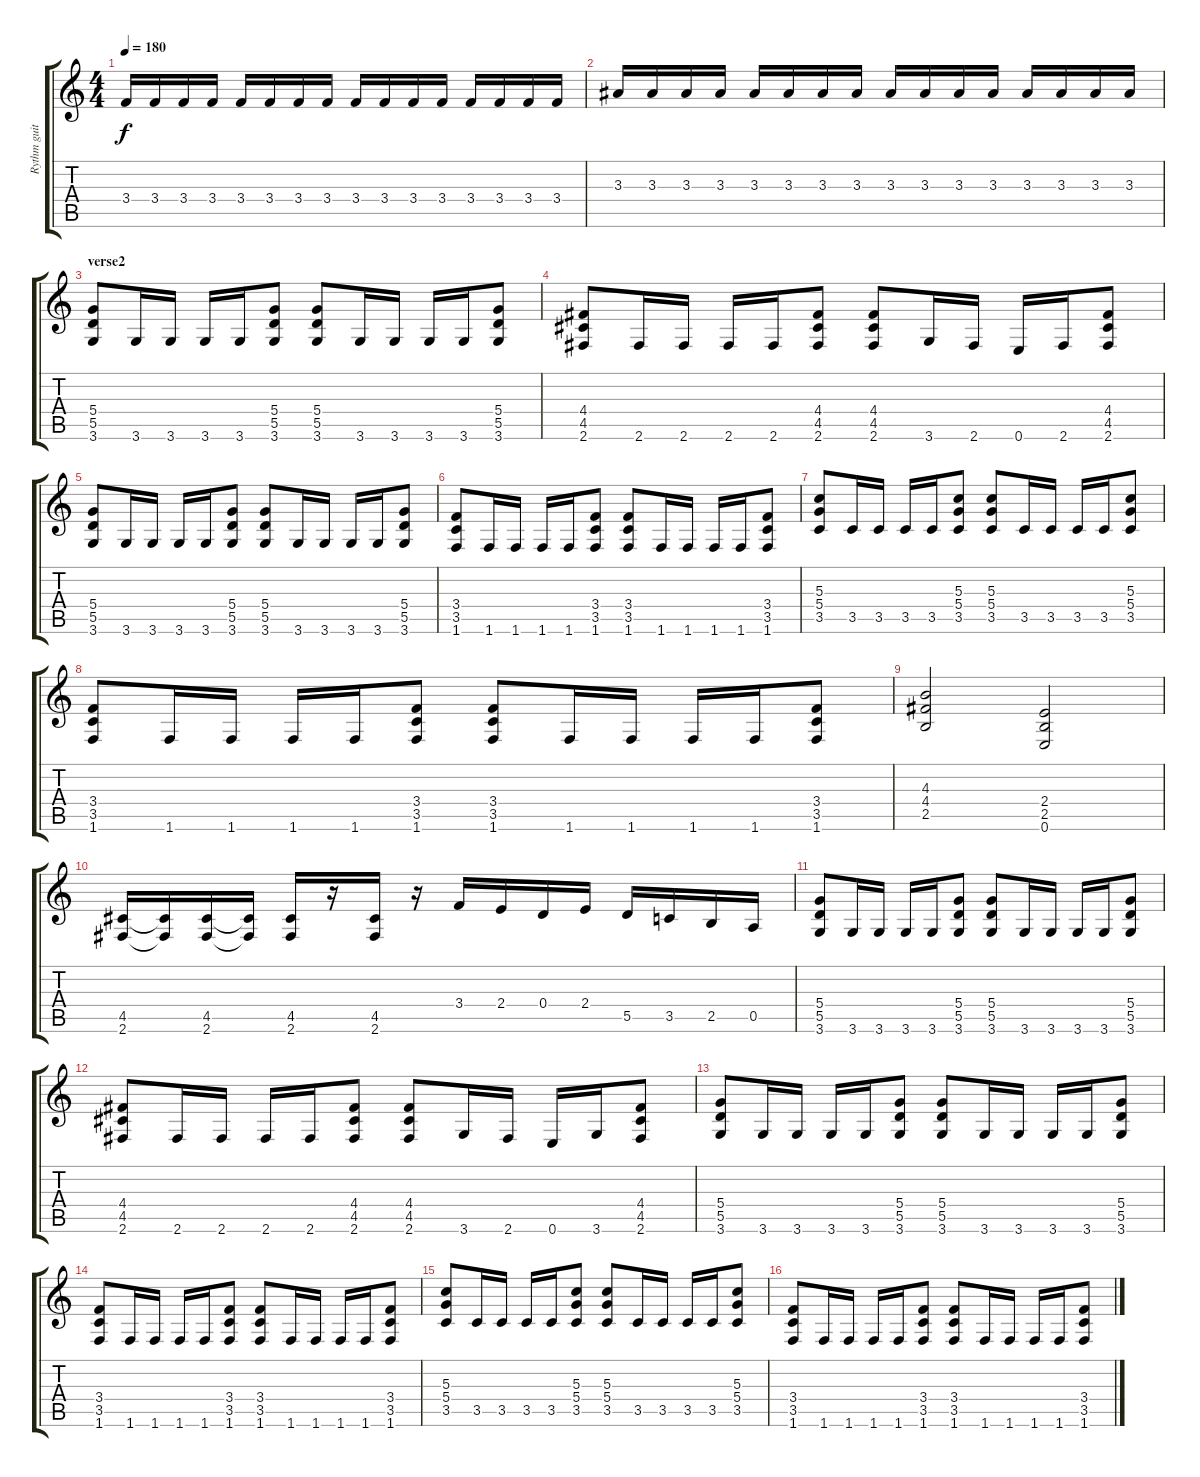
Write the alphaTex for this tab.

\track ("Rythm guitar" "Rythm guit") {instrument distortionguitar}
\staff {score tabs}
\tuning (E4 B3 G3 D3 A2 E2) {hide}
\ts (4 4)
\tempo 180
\clef g2
\ks c
3.4.16{dy f} 3.4.16 3.4.16 3.4.16 3.4.16 3.4.16 3.4.16 3.4.16 3.4.16 3.4.16 3.4.16 3.4.16 3.4.16 3.4.16 3.4.16 3.4.16 |
3.3.16 3.3.16 3.3.16 3.3.16 3.3.16 3.3.16 3.3.16 3.3.16 3.3.16 3.3.16 3.3.16 3.3.16 3.3.16 3.3.16 3.3.16 3.3.16 |
\section ("" "verse2")
(5.4 5.5 3.6).8 3.6.16 3.6.16 3.6.16 3.6.16 (5.4 5.5 3.6).8 (5.4 5.5 3.6).8 3.6.16 3.6.16 3.6.16 3.6.16 (5.4 5.5 3.6).8 |
(4.4 4.5 2.6).8 2.6.16 2.6.16 2.6.16 2.6.16 (4.4 4.5 2.6).8 (4.4 4.5 2.6).8 3.6.16 2.6.16 0.6.16 2.6.16 (4.4 4.5 2.6).8 |
(5.4 5.5 3.6).8 3.6.16 3.6.16 3.6.16 3.6.16 (5.4 5.5 3.6).8 (5.4 5.5 3.6).8 3.6.16 3.6.16 3.6.16 3.6.16 (5.4 5.5 3.6).8 |
(3.4 3.5 1.6).8 1.6.16 1.6.16 1.6.16 1.6.16 (3.4 3.5 1.6).8 (3.4 3.5 1.6).8 1.6.16 1.6.16 1.6.16 1.6.16 (3.4 3.5 1.6).8 |
(5.3 5.4 3.5).8 3.5.16 3.5.16 3.5.16 3.5.16 (5.3 5.4 3.5).8 (5.3 5.4 3.5).8 3.5.16 3.5.16 3.5.16 3.5.16 (5.3 5.4 3.5).8 |
(3.4 3.5 1.6).8 1.6.16 1.6.16 1.6.16 1.6.16 (3.4 3.5 1.6).8 (3.4 3.5 1.6).8 1.6.16 1.6.16 1.6.16 1.6.16 (3.4 3.5 1.6).8 |
(4.3 4.4 2.5).2 (2.4 2.5 0.6).2 |
(4.5 2.6).16 (4.5{t} 2.6{t}).16 (4.5 2.6).16 (4.5{t} 2.6{t}).16 (4.5 2.6).16 r.16 (4.5 2.6).16 r.16 3.4.16 2.4.16 0.4.16 2.4.16 5.5.16 3.5.16 2.5.16 0.5.16 |
(5.4 5.5 3.6).8 3.6.16 3.6.16 3.6.16 3.6.16 (5.4 5.5 3.6).8 (5.4 5.5 3.6).8 3.6.16 3.6.16 3.6.16 3.6.16 (5.4 5.5 3.6).8 |
(4.4 4.5 2.6).8 2.6.16 2.6.16 2.6.16 2.6.16 (4.4 4.5 2.6).8 (4.4 4.5 2.6).8 3.6.16 2.6.16 0.6.16 3.6.16 (4.4 4.5 2.6).8 |
(5.4 5.5 3.6).8 3.6.16 3.6.16 3.6.16 3.6.16 (5.4 5.5 3.6).8 (5.4 5.5 3.6).8 3.6.16 3.6.16 3.6.16 3.6.16 (5.4 5.5 3.6).8 |
(3.4 3.5 1.6).8 1.6.16 1.6.16 1.6.16 1.6.16 (3.4 3.5 1.6).8 (3.4 3.5 1.6).8 1.6.16 1.6.16 1.6.16 1.6.16 (3.4 3.5 1.6).8 |
(5.3 5.4 3.5).8 3.5.16 3.5.16 3.5.16 3.5.16 (5.3 5.4 3.5).8 (5.3 5.4 3.5).8 3.5.16 3.5.16 3.5.16 3.5.16 (5.3 5.4 3.5).8 |
(3.4 3.5 1.6).8 1.6.16 1.6.16 1.6.16 1.6.16 (3.4 3.5 1.6).8 (3.4 3.5 1.6).8 1.6.16 1.6.16 1.6.16 1.6.16 (3.4 3.5 1.6).8
